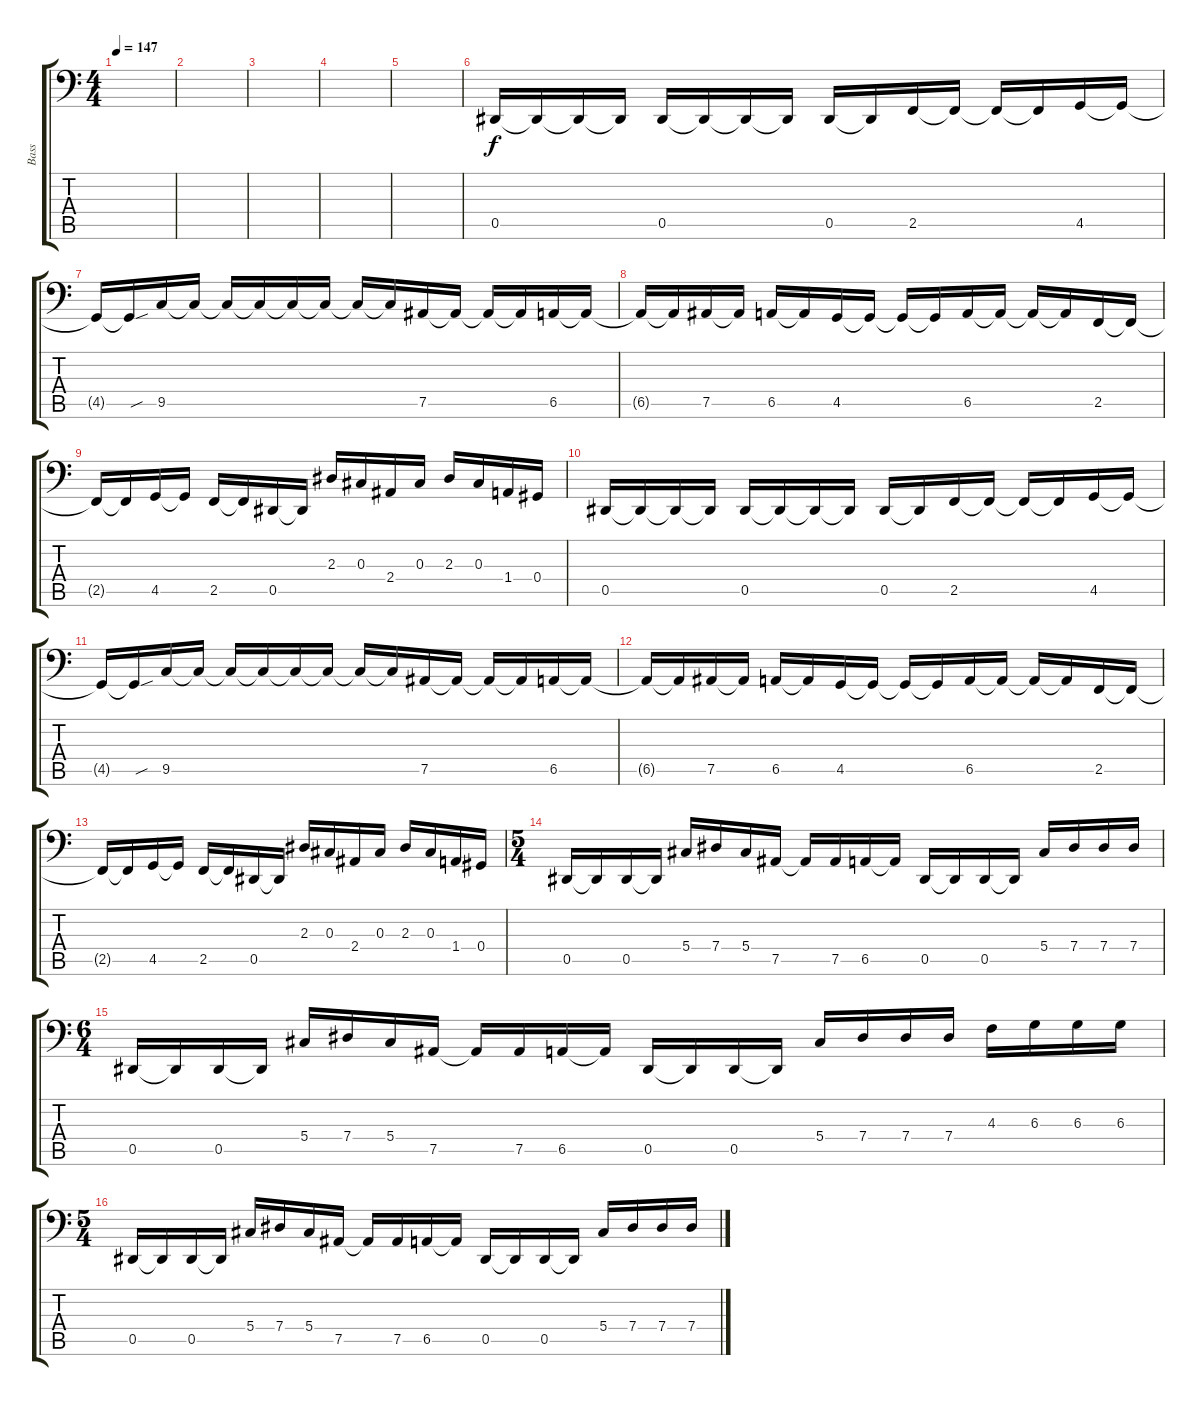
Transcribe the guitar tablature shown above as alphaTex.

\track ("Bass" "Bass") {instrument electricbassfinger}
\staff {score tabs}
\tuning (B2 Gb2 Db2 Ab1 Eb1 Bb0) {hide}
\ts (4 4)
\tempo 147
\clef f4
\ks c
|
|
|
|
|
0.5.16 0.5{t}.16 0.5{t}.16 0.5{t}.16 0.5.16 0.5{t}.16 0.5{t}.16 0.5{t}.16 0.5.16 0.5{t}.16 2.5.16 2.5{t}.16 2.5{t}.16 2.5{t}.16 4.5.16 4.5{t}.16 |
4.5{t}.16 4.5{sou t}.16 9.5.16 9.5{t}.16 9.5{t}.16 9.5{t}.16 9.5{t}.16 9.5{t}.16 9.5{t}.16 9.5{t}.16 7.5.16 7.5{t}.16 7.5{t}.16 7.5{t}.16 6.5.16 6.5{t}.16 |
6.5{t}.16 6.5{t}.16 7.5.16 7.5{t}.16 6.5.16 6.5{t}.16 4.5.16 4.5{t}.16 4.5{t}.16 4.5{t}.16 6.5.16 6.5{t}.16 6.5{t}.16 6.5{t}.16 2.5.16 2.5{t}.16 |
2.5{t}.16 2.5{t}.16 4.5.16 4.5{t}.16 2.5.16 2.5{t}.16 0.5.16 0.5{t}.16 2.3.16 0.3.16 2.4.16 0.3.16 2.3.16 0.3.16 1.4.16 0.4.16 |
0.5.16 0.5{t}.16 0.5{t}.16 0.5{t}.16 0.5.16 0.5{t}.16 0.5{t}.16 0.5{t}.16 0.5.16 0.5{t}.16 2.5.16 2.5{t}.16 2.5{t}.16 2.5{t}.16 4.5.16 4.5{t}.16 |
4.5{t}.16 4.5{sou t}.16 9.5.16 9.5{t}.16 9.5{t}.16 9.5{t}.16 9.5{t}.16 9.5{t}.16 9.5{t}.16 9.5{t}.16 7.5.16 7.5{t}.16 7.5{t}.16 7.5{t}.16 6.5.16 6.5{t}.16 |
6.5{t}.16 6.5{t}.16 7.5.16 7.5{t}.16 6.5.16 6.5{t}.16 4.5.16 4.5{t}.16 4.5{t}.16 4.5{t}.16 6.5.16 6.5{t}.16 6.5{t}.16 6.5{t}.16 2.5.16 2.5{t}.16 |
2.5{t}.16 2.5{t}.16 4.5.16 4.5{t}.16 2.5.16 2.5{t}.16 0.5.16 0.5{t}.16 2.3.16 0.3.16 2.4.16 0.3.16 2.3.16 0.3.16 1.4.16 0.4.16 |
\ts (5 4)
0.5.16 0.5{t}.16 0.5.16 0.5{t}.16 5.4.16 7.4.16 5.4.16 7.5.16 7.5{t}.16 7.5.16 6.5.16 6.5{t}.16 0.5.16 0.5{t}.16 0.5.16 0.5{t}.16 5.4.16 7.4.16 7.4.16 7.4.16 |
\ts (6 4)
0.5.16 0.5{t}.16 0.5.16 0.5{t}.16 5.4.16 7.4.16 5.4.16 7.5.16 7.5{t}.16 7.5.16 6.5.16 6.5{t}.16 0.5.16 0.5{t}.16 0.5.16 0.5{t}.16 5.4.16 7.4.16 7.4.16 7.4.16 4.3.16 6.3.16 6.3.16 6.3.16 |
\ts (5 4)
0.5.16 0.5{t}.16 0.5.16 0.5{t}.16 5.4.16 7.4.16 5.4.16 7.5.16 7.5{t}.16 7.5.16 6.5.16 6.5{t}.16 0.5.16 0.5{t}.16 0.5.16 0.5{t}.16 5.4.16 7.4.16 7.4.16 7.4.16
